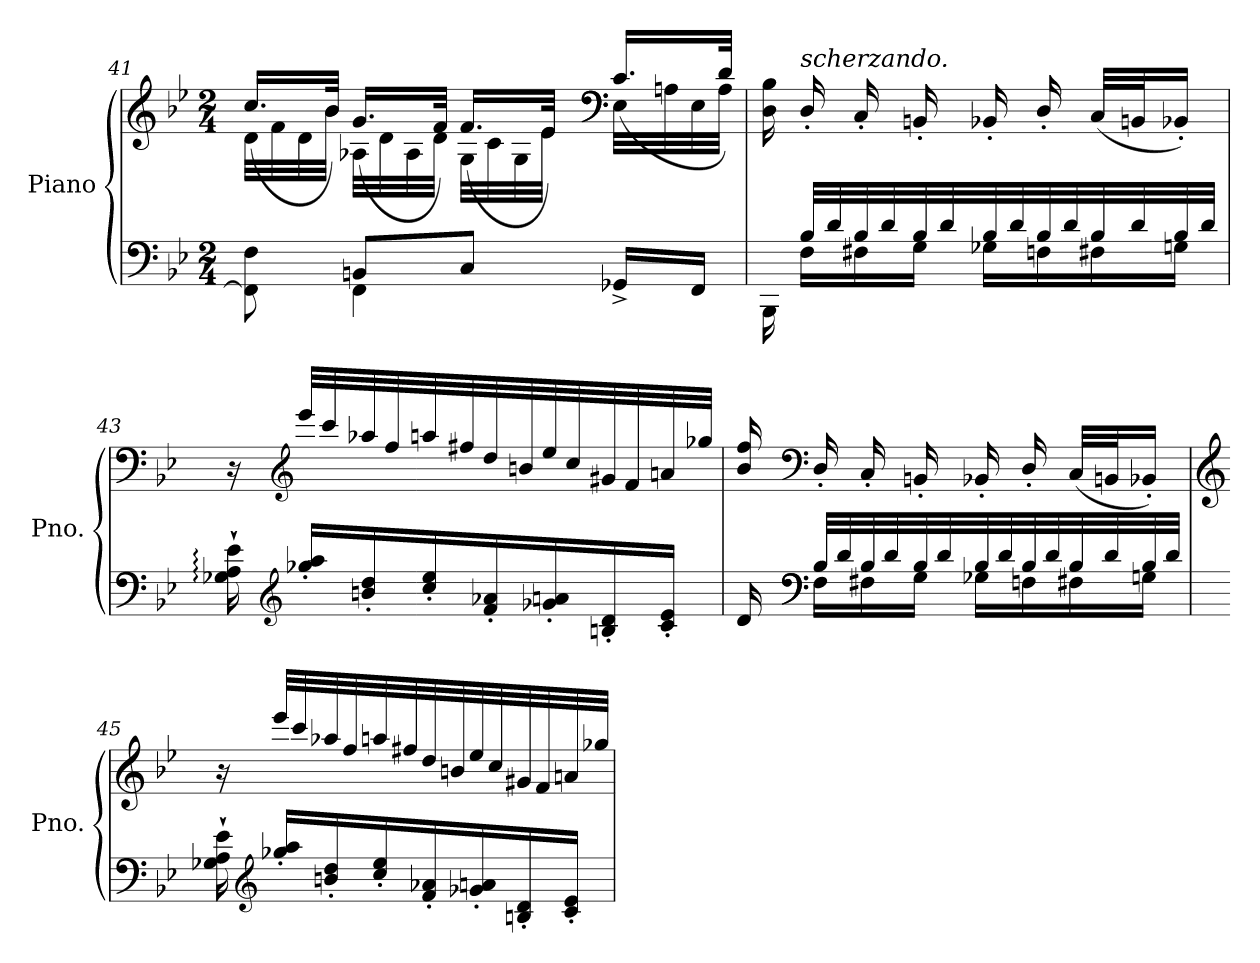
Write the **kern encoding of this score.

**kern	**kern
*part1	*part1
*staff2	*staff1
*I"Piano	*
*I'Pno.	*
*clefF4	*clefG2
*k[b-e-]	*k[b-e-]
*M2/4	*M2/4
=41	=41
*^	*^
8FF\] 8F\	8ryy	32d\LLL	(16.cc/LL
.	.	32f\	.
.	.	32d\	.
.	.	32b-\JJJ	32b-/JJk)
4FF\	8BBn/L	32A-X\LLL	(16.g/LL
.	.	32d\	.
.	.	32A-\	.
.	.	32d\JJJ	32f/JJk)
.	8C/J	32G\LLL	(16.f/LL
.	.	32c\	.
.	.	32G\	.
.	.	32e-\JJJ	32e-/JJk)
*	*	*clefF4	*
16GG-X^/LL	8ryy	32E-\LLL	(16.c/LL
.	.	32An\	.
16FF/JJ	.	32E-\	.
.	.	32A\JJJ	32d/JJk)
*	*	*v	*v
!!LO:LB:g=z
=42	=42	=42
16BBB-\	16ryy	16D\ 16B-\
!	!	!LO:TX:a:i:t=scherzando.
16F'\LL	32B-/LLL	16D'/
.	32d/	.
16F#X'\	32B-/	16C'/
.	32d/	.
16G'\JJ	32B-/	16BBn'/
.	32d/	.
16G-X'\LL	32B-/	16BB-X'/
.	32d/	.
16Fn'\	32B-/	16D'/
.	32d/	.
16F#X'\	32B-/	(32C/LLL
.	32d/	32BBn/J
16Gn'\JJ	32B-/	16BB-X'/JJ)
.	32d/JJJ	.
*v	*v	*
=43	=43
16G-X\:` 16A\:` 16e-\:`	16r
*clefG2	*clefG2
16gg-X/' 16aa/'LL	32eee-/LLL
.	32ccc/
16bn/' 16dd/'	32aa-X/
.	32ff/
16cc/' 16ee-/'	32aan/
.	32ff#X/
16f/' 16a-X/'	32dd/
.	32bn/
16g-X/' 16an/'	32ee-/
.	32cc/
16Bn/' 16d/'	32g#X/
.	32f/
16c/' 16e-/'JJ	32an/
.	32gg-X/JJJ
=44	=44
*^	*
16d/	16ryy	16b-/ 16ff/
*clefF4	*	*clefF4
16F'\LL	32B-/LLL	16D'/
.	32d/	.
16F#X'\	32B-/	16C'/
.	32d/	.
16G'\JJ	32B-/	16BBn'/
.	32d/	.
16G-X'\LL	32B-/	16BB-X'/
.	32d/	.
16Fn'\	32B-/	16D'/
.	32d/	.
16F#X'\	32B-/	(32C/LLL
.	32d/	32BBn/J
16Gn'\JJ	32B-/	16BB-X'/JJ)
.	32d/JJJ	.
*v	*v	*
!!LO:PB:g=z
=45	=45
*	*clefG2
16G-X\` 16A\` 16e-\`	16r
*clefG2	*
16gg-X/' 16aa/'LL	32eee-/LLL
.	32ccc/
16bn/' 16dd/'	32aa-X/
.	32ff/
16cc/' 16ee-/'	32aan/
.	32ff#X/
16f/' 16a-X/'	32dd/
.	32bn/
16g-X/' 16an/'	32ee-/
.	32cc/
16Bn/' 16d/'	32g#X/
.	32f/
16c/' 16e-/'JJ	32an/
.	32gg-X/JJJ
=	=
*-	*-
